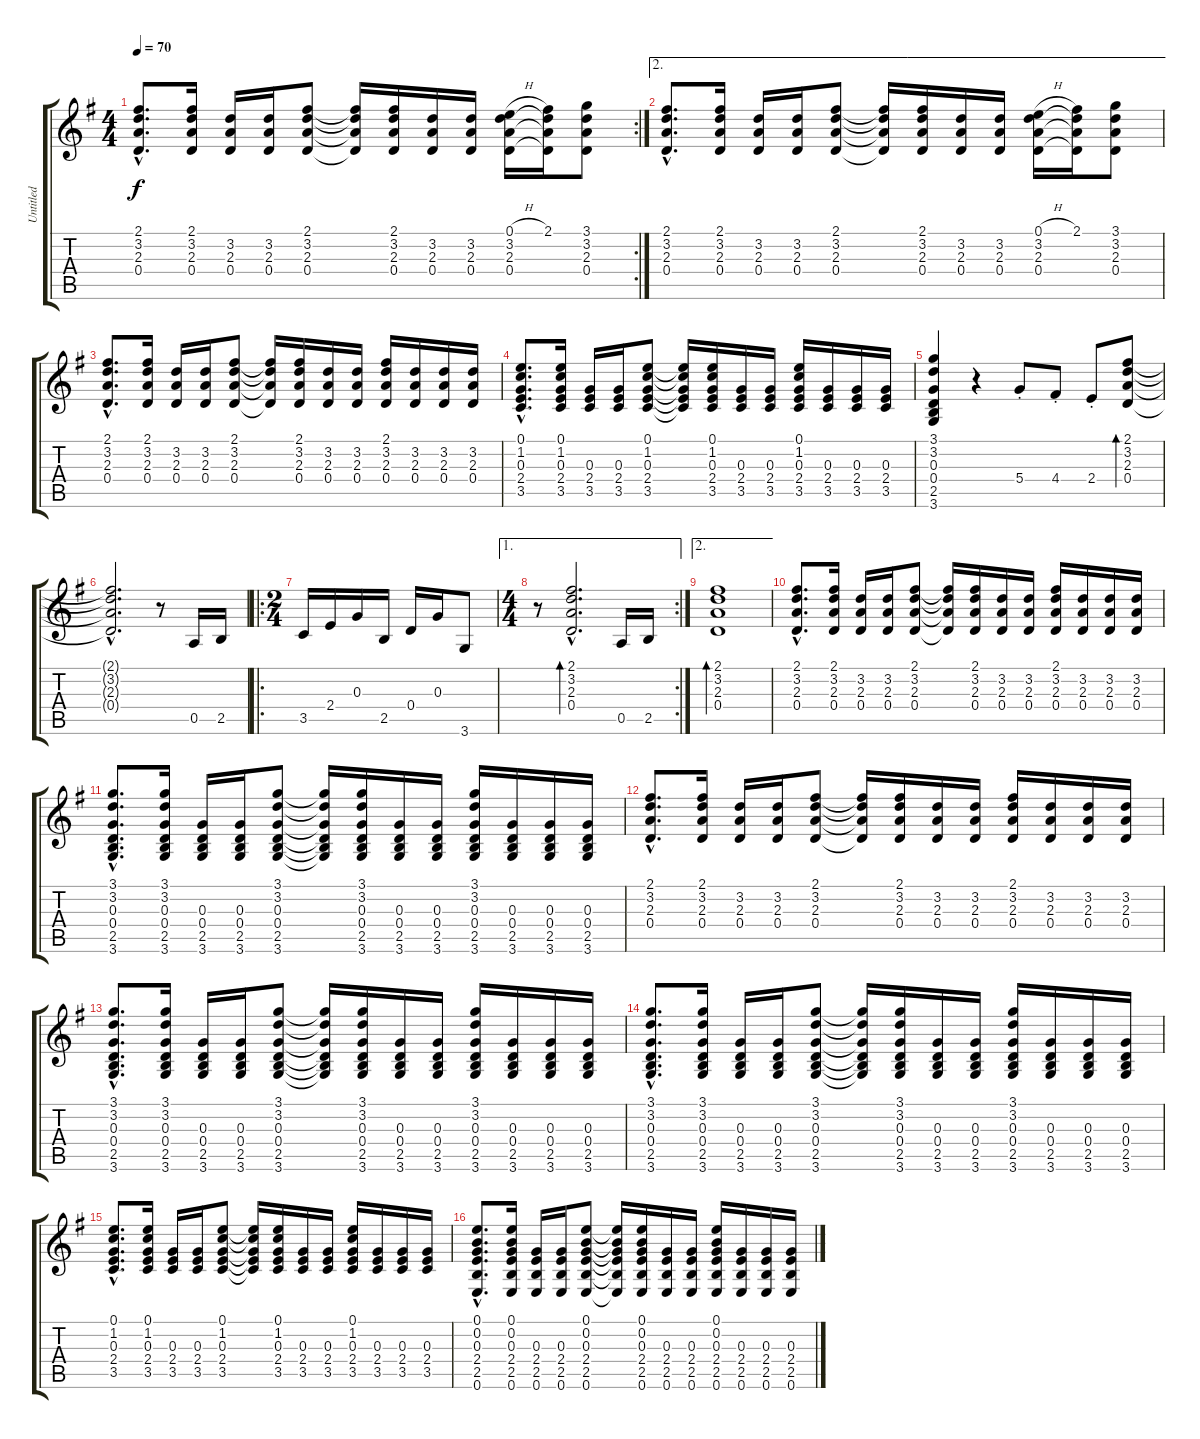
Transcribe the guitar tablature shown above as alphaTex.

\track ("Untitled" "Untitled") {instrument acousticguitarnylon}
\staff {score tabs}
\tuning (E4 B3 G3 D3 A2 E2) {hide}
\rc 2
\ts (4 4)
\tempo 70
\clef g2
\ks g
(2.1{hac} 3.2{hac} 2.3{hac} 0.4{hac}).8{d dy f} (2.1 3.2 2.3 0.4).16 (3.2 2.3 0.4).16 (3.2 2.3 0.4).16 (2.1 3.2 2.3 0.4).8 (2.1{t} 3.2{t} 2.3{t} 0.4{t}).16 (2.1 3.2 2.3 0.4).16 (3.2 2.3 0.4).16 (3.2 2.3 0.4).16 (0.1{h} 3.2 2.3 0.4).16 (2.1 3.2{t} 2.3{t} 0.4{t}).16 (3.1 3.2 2.3 0.4).8 |
\ae 2
(2.1{hac} 3.2{hac} 2.3{hac} 0.4{hac}).8{d} (2.1 3.2 2.3 0.4).16 (3.2 2.3 0.4).16 (3.2 2.3 0.4).16 (2.1 3.2 2.3 0.4).8 (2.1{t} 3.2{t} 2.3{t} 0.4{t}).16 (2.1 3.2 2.3 0.4).16 (3.2 2.3 0.4).16 (3.2 2.3 0.4).16 (0.1{h} 3.2 2.3 0.4).16 (2.1 3.2{t} 2.3{t} 0.4{t}).16 (3.1 3.2 2.3 0.4).8 |
(2.1{hac} 3.2{hac} 2.3{hac} 0.4{hac}).8{d} (2.1 3.2 2.3 0.4).16 (3.2 2.3 0.4).16 (3.2 2.3 0.4).16 (2.1 3.2 2.3 0.4).8 (2.1{t} 3.2{t} 2.3{t} 0.4{t}).16 (2.1 3.2 2.3 0.4).16 (3.2 2.3 0.4).16 (3.2 2.3 0.4).16 (2.1 3.2 2.3 0.4).16 (3.2 2.3 0.4).16 (3.2 2.3 0.4).16 (3.2 2.3 0.4).16 |
(0.1{hac} 1.2{hac} 0.3{hac} 2.4{hac} 3.5{hac}).8{d} (0.1 1.2 0.3 2.4 3.5).16 (0.3 2.4 3.5).16 (0.3 2.4 3.5).16 (0.1 1.2 0.3 2.4 3.5).8 (0.1{t} 1.2{t} 0.3{t} 2.4{t} 3.5{t}).16 (0.1 1.2 0.3 2.4 3.5).16 (0.3 2.4 3.5).16 (0.3 2.4 3.5).16 (0.1 1.2 0.3 2.4 3.5).16 (0.3 2.4 3.5).16 (0.3 2.4 3.5).16 (0.3 2.4 3.5).16 |
(3.1 3.2 0.3 0.4 2.5 3.6).4 r.4 5.4{st}.8 4.4{st}.8 2.4{st}.8 (2.1 3.2 2.3 0.4).8{bd 30} |
(2.1{hac t} 3.2{hac t} 2.3{hac t} 0.4{hac t}).2{d} r.8 0.5.16 2.5.16 |
\ro
\ts (2 4)
3.5.16 2.4.16 0.3.16 2.5.16 0.4.16 0.3.16 3.6.8 |
\ae 1
\rc 2
\ts (4 4)
r.8 (2.1{hac} 3.2{hac} 2.3{hac} 0.4{hac}).2{d bd 30} 0.5.16 2.5.16 |
\ae 2
(2.1 3.2 2.3 0.4).1{bd 30} |
(2.1{hac} 3.2{hac} 2.3{hac} 0.4{hac}).8{d} (2.1 3.2 2.3 0.4).16 (3.2 2.3 0.4).16 (3.2 2.3 0.4).16 (2.1 3.2 2.3 0.4).8 (2.1{t} 3.2{t} 2.3{t} 0.4{t}).16 (2.1 3.2 2.3 0.4).16 (3.2 2.3 0.4).16 (3.2 2.3 0.4).16 (2.1 3.2 2.3 0.4).16 (3.2 2.3 0.4).16 (3.2 2.3 0.4).16 (3.2 2.3 0.4).16 |
(3.1{hac} 3.2{hac} 0.3{hac} 0.4{hac} 2.5{hac} 3.6{hac}).8{d} (3.1 3.2 0.3 0.4 2.5 3.6).16 (0.3 0.4 2.5 3.6).16 (0.3 0.4 2.5 3.6).16 (3.1 3.2 0.3 0.4 2.5 3.6).8 (3.1{t} 3.2{t} 0.3{t} 0.4{t} 2.5{t} 3.6{t}).16 (3.1 3.2 0.3 0.4 2.5 3.6).16 (0.3 0.4 2.5 3.6).16 (0.3 0.4 2.5 3.6).16 (3.1 3.2 0.3 0.4 2.5 3.6).16 (0.3 0.4 2.5 3.6).16 (0.3 0.4 2.5 3.6).16 (0.3 0.4 2.5 3.6).16 |
(2.1{hac} 3.2{hac} 2.3{hac} 0.4{hac}).8{d} (2.1 3.2 2.3 0.4).16 (3.2 2.3 0.4).16 (3.2 2.3 0.4).16 (2.1 3.2 2.3 0.4).8 (2.1{t} 3.2{t} 2.3{t} 0.4{t}).16 (2.1 3.2 2.3 0.4).16 (3.2 2.3 0.4).16 (3.2 2.3 0.4).16 (2.1 3.2 2.3 0.4).16 (3.2 2.3 0.4).16 (3.2 2.3 0.4).16 (3.2 2.3 0.4).16 |
(3.1{hac} 3.2{hac} 0.3{hac} 0.4{hac} 2.5{hac} 3.6{hac}).8{d} (3.1 3.2 0.3 0.4 2.5 3.6).16 (0.3 0.4 2.5 3.6).16 (0.3 0.4 2.5 3.6).16 (3.1 3.2 0.3 0.4 2.5 3.6).8 (3.1{t} 3.2{t} 0.3{t} 0.4{t} 2.5{t} 3.6{t}).16 (3.1 3.2 0.3 0.4 2.5 3.6).16 (0.3 0.4 2.5 3.6).16 (0.3 0.4 2.5 3.6).16 (3.1 3.2 0.3 0.4 2.5 3.6).16 (0.3 0.4 2.5 3.6).16 (0.3 0.4 2.5 3.6).16 (0.3 0.4 2.5 3.6).16 |
(3.1{hac} 3.2{hac} 0.3{hac} 0.4{hac} 2.5{hac} 3.6{hac}).8{d} (3.1 3.2 0.3 0.4 2.5 3.6).16 (0.3 0.4 2.5 3.6).16 (0.3 0.4 2.5 3.6).16 (3.1 3.2 0.3 0.4 2.5 3.6).8 (3.1{t} 3.2{t} 0.3{t} 0.4{t} 2.5{t} 3.6{t}).16 (3.1 3.2 0.3 0.4 2.5 3.6).16 (0.3 0.4 2.5 3.6).16 (0.3 0.4 2.5 3.6).16 (3.1 3.2 0.3 0.4 2.5 3.6).16 (0.3 0.4 2.5 3.6).16 (0.3 0.4 2.5 3.6).16 (0.3 0.4 2.5 3.6).16 |
(0.1{hac} 1.2{hac} 0.3{hac} 2.4{hac} 3.5{hac}).8{d} (0.1 1.2 0.3 2.4 3.5).16 (0.3 2.4 3.5).16 (0.3 2.4 3.5).16 (0.1 1.2 0.3 2.4 3.5).8 (0.1{t} 1.2{t} 0.3{t} 2.4{t} 3.5{t}).16 (0.1 1.2 0.3 2.4 3.5).16 (0.3 2.4 3.5).16 (0.3 2.4 3.5).16 (0.1 1.2 0.3 2.4 3.5).16 (0.3 2.4 3.5).16 (0.3 2.4 3.5).16 (0.3 2.4 3.5).16 |
(0.1{hac} 0.2{hac} 0.3{hac} 2.4{hac} 2.5{hac} 0.6{hac}).8{d} (0.1 0.2 0.3 2.4 2.5 0.6).16 (0.3 2.4 2.5 0.6).16 (0.3 2.4 2.5 0.6).16 (0.1 0.2 0.3 2.4 2.5 0.6).8 (0.1{t} 0.2{t} 0.3{t} 2.4{t} 2.5{t} 0.6{t}).16 (0.1 0.2 0.3 2.4 2.5 0.6).16 (0.3 2.4 2.5 0.6).16 (0.3 2.4 2.5 0.6).16 (0.1 0.2 0.3 2.4 2.5 0.6).16 (0.3 2.4 2.5 0.6).16 (0.3 2.4 2.5 0.6).16 (0.3 2.4 2.5 0.6).16
